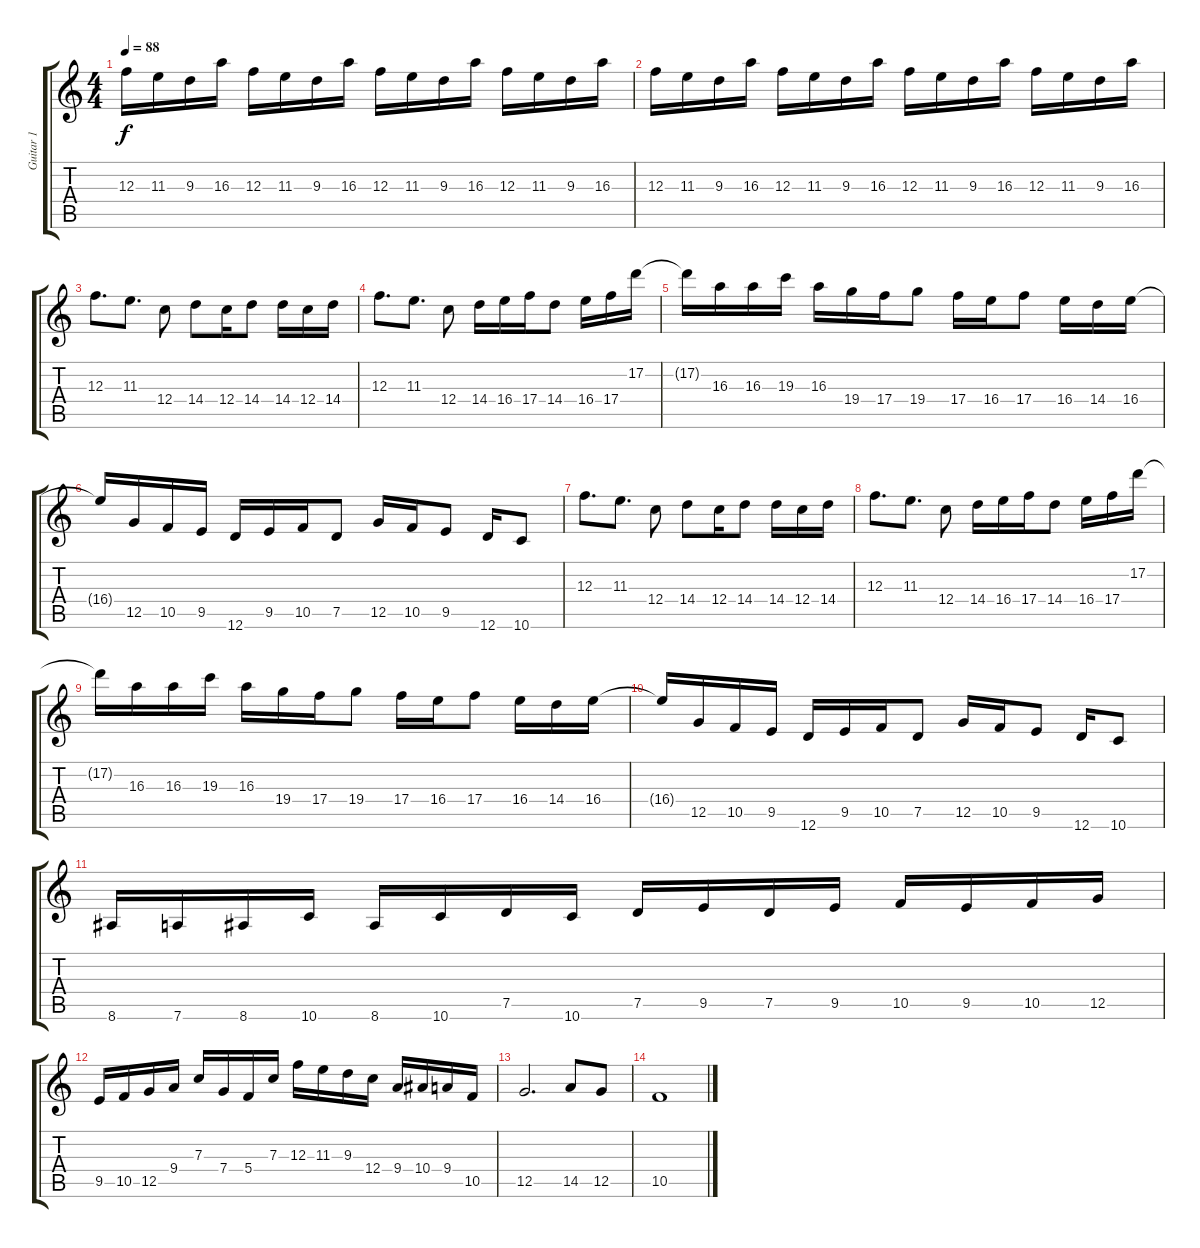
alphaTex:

\track ("Guitar 1" "Guitar 1") {instrument distortionguitar}
\staff {score tabs}
\tuning (D4 A3 F3 C3 G2 D2) {hide}
\ts (4 4)
\tempo 88
\clef g2
\ks c
12.3.16{dy f} 11.3.16 9.3.16 16.3.16 12.3.16 11.3.16 9.3.16 16.3.16 12.3.16 11.3.16 9.3.16 16.3.16 12.3.16 11.3.16 9.3.16 16.3.16 |
12.3.16 11.3.16 9.3.16 16.3.16 12.3.16 11.3.16 9.3.16 16.3.16 12.3.16 11.3.16 9.3.16 16.3.16 12.3.16 11.3.16 9.3.16 16.3.16 |
12.3.8{d} 11.3.8{d} 12.4.8 14.4.8 12.4.16 14.4.8 14.4.16 12.4.16 14.4.16 |
12.3.8{d} 11.3.8{d} 12.4.8 14.4.16 16.4.16 17.4.16 14.4.8 16.4.16 17.4.16 17.2.16 |
17.2{t}.16 16.3.16 16.3.16 19.3.16 16.3.16 19.4.16 17.4.16 19.4.8 17.4.16 16.4.16 17.4.8 16.4.16 14.4.16 16.4.16 |
16.4{t}.16 12.5.16 10.5.16 9.5.16 12.6.16 9.5.16 10.5.16 7.5.8 12.5.16 10.5.16 9.5.8 12.6.16 10.6.8 |
12.3.8{d} 11.3.8{d} 12.4.8 14.4.8 12.4.16 14.4.8 14.4.16 12.4.16 14.4.16 |
12.3.8{d} 11.3.8{d} 12.4.8 14.4.16 16.4.16 17.4.16 14.4.8 16.4.16 17.4.16 17.2.16 |
17.2{t}.16 16.3.16 16.3.16 19.3.16 16.3.16 19.4.16 17.4.16 19.4.8 17.4.16 16.4.16 17.4.8 16.4.16 14.4.16 16.4.16 |
16.4{t}.16 12.5.16 10.5.16 9.5.16 12.6.16 9.5.16 10.5.16 7.5.8 12.5.16 10.5.16 9.5.8 12.6.16 10.6.8 |
8.6.16 7.6.16 8.6.16 10.6.16 8.6.16 10.6.16 7.5.16 10.6.16 7.5.16 9.5.16 7.5.16 9.5.16 10.5.16 9.5.16 10.5.16 12.5.16 |
9.5.16 10.5.16 12.5.16 9.4.16 7.3.16 7.4.16 5.4.16 7.3.16 12.3.16 11.3.16 9.3.16 12.4.16 9.4.16 10.4.16 9.4.16 10.5.16 |
12.5.2{d} 14.5.8 12.5.8 |
10.5.1
